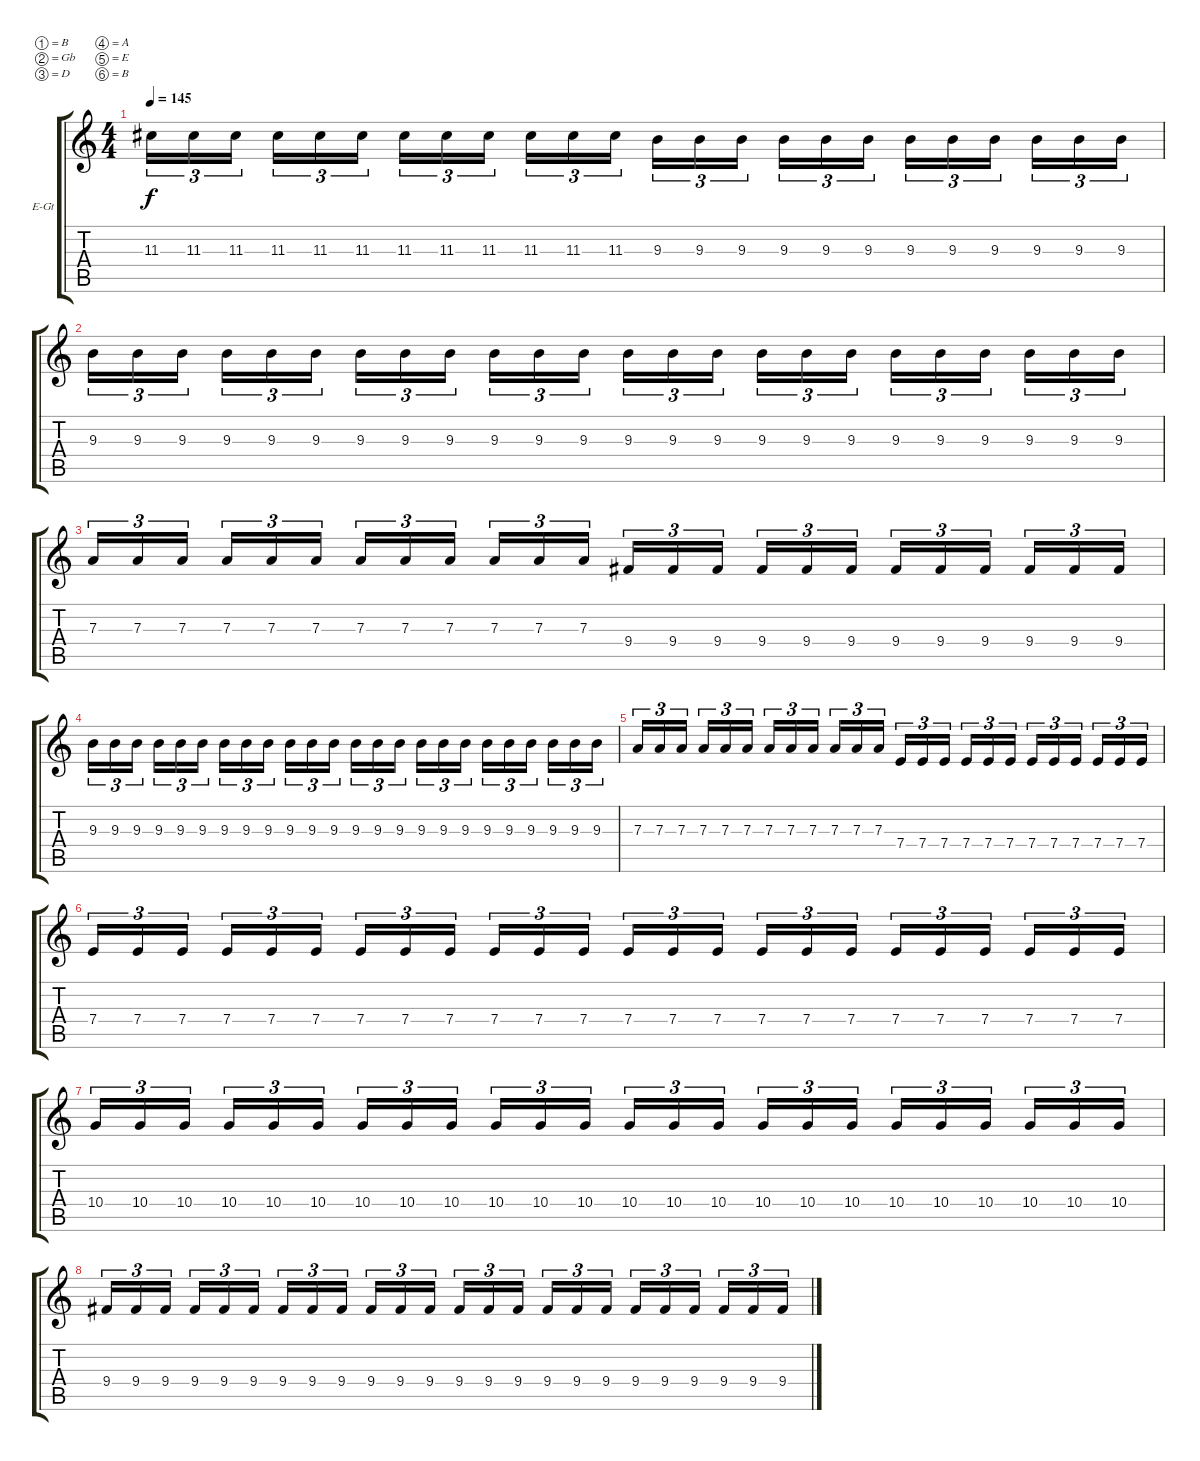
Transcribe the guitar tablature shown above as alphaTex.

\bracketExtendMode groupsimilarinstruments
\firstSystemTrackNameOrientation horizontal
\otherSystemsTrackNameOrientation horizontal
\track ("JOHAN SODERBERG" "E-Gt") {instrument distortionguitar}
\staff {score tabs}
\tuning (B3 Gb3 D3 A2 E2 B1)
\ts (4 4)
\tempo 145
\clef g2
\ks c
11.3.16{tu (3 2) dy f} 11.3.16{tu (3 2)} 11.3.16{tu (3 2)} 11.3.16{tu (3 2)} 11.3.16{tu (3 2)} 11.3.16{tu (3 2)} 11.3.16{tu (3 2)} 11.3.16{tu (3 2)} 11.3.16{tu (3 2)} 11.3.16{tu (3 2)} 11.3.16{tu (3 2)} 11.3.16{tu (3 2)} 9.3.16{tu (3 2)} 9.3.16{tu (3 2)} 9.3.16{tu (3 2)} 9.3.16{tu (3 2)} 9.3.16{tu (3 2)} 9.3.16{tu (3 2)} 9.3.16{tu (3 2)} 9.3.16{tu (3 2)} 9.3.16{tu (3 2)} 9.3.16{tu (3 2)} 9.3.16{tu (3 2)} 9.3.16{tu (3 2)} |
9.3.16{tu (3 2)} 9.3.16{tu (3 2)} 9.3.16{tu (3 2)} 9.3.16{tu (3 2)} 9.3.16{tu (3 2)} 9.3.16{tu (3 2)} 9.3.16{tu (3 2)} 9.3.16{tu (3 2)} 9.3.16{tu (3 2)} 9.3.16{tu (3 2)} 9.3.16{tu (3 2)} 9.3.16{tu (3 2)} 9.3.16{tu (3 2)} 9.3.16{tu (3 2)} 9.3.16{tu (3 2)} 9.3.16{tu (3 2)} 9.3.16{tu (3 2)} 9.3.16{tu (3 2)} 9.3.16{tu (3 2)} 9.3.16{tu (3 2)} 9.3.16{tu (3 2)} 9.3.16{tu (3 2)} 9.3.16{tu (3 2)} 9.3.16{tu (3 2)} |
7.3.16{tu (3 2)} 7.3.16{tu (3 2)} 7.3.16{tu (3 2)} 7.3.16{tu (3 2)} 7.3.16{tu (3 2)} 7.3.16{tu (3 2)} 7.3.16{tu (3 2)} 7.3.16{tu (3 2)} 7.3.16{tu (3 2)} 7.3.16{tu (3 2)} 7.3.16{tu (3 2)} 7.3.16{tu (3 2)} 9.4.16{tu (3 2)} 9.4.16{tu (3 2)} 9.4.16{tu (3 2)} 9.4.16{tu (3 2)} 9.4.16{tu (3 2)} 9.4.16{tu (3 2)} 9.4.16{tu (3 2)} 9.4.16{tu (3 2)} 9.4.16{tu (3 2)} 9.4.16{tu (3 2)} 9.4.16{tu (3 2)} 9.4.16{tu (3 2)} |
9.3.16{tu (3 2)} 9.3.16{tu (3 2)} 9.3.16{tu (3 2)} 9.3.16{tu (3 2)} 9.3.16{tu (3 2)} 9.3.16{tu (3 2)} 9.3.16{tu (3 2)} 9.3.16{tu (3 2)} 9.3.16{tu (3 2)} 9.3.16{tu (3 2)} 9.3.16{tu (3 2)} 9.3.16{tu (3 2)} 9.3.16{tu (3 2)} 9.3.16{tu (3 2)} 9.3.16{tu (3 2)} 9.3.16{tu (3 2)} 9.3.16{tu (3 2)} 9.3.16{tu (3 2)} 9.3.16{tu (3 2)} 9.3.16{tu (3 2)} 9.3.16{tu (3 2)} 9.3.16{tu (3 2)} 9.3.16{tu (3 2)} 9.3.16{tu (3 2)} |
7.3.16{tu (3 2)} 7.3.16{tu (3 2)} 7.3.16{tu (3 2)} 7.3.16{tu (3 2)} 7.3.16{tu (3 2)} 7.3.16{tu (3 2)} 7.3.16{tu (3 2)} 7.3.16{tu (3 2)} 7.3.16{tu (3 2)} 7.3.16{tu (3 2)} 7.3.16{tu (3 2)} 7.3.16{tu (3 2)} 7.4.16{tu (3 2)} 7.4.16{tu (3 2)} 7.4.16{tu (3 2)} 7.4.16{tu (3 2)} 7.4.16{tu (3 2)} 7.4.16{tu (3 2)} 7.4.16{tu (3 2)} 7.4.16{tu (3 2)} 7.4.16{tu (3 2)} 7.4.16{tu (3 2)} 7.4.16{tu (3 2)} 7.4.16{tu (3 2)} |
7.4.16{tu (3 2)} 7.4.16{tu (3 2)} 7.4.16{tu (3 2)} 7.4.16{tu (3 2)} 7.4.16{tu (3 2)} 7.4.16{tu (3 2)} 7.4.16{tu (3 2)} 7.4.16{tu (3 2)} 7.4.16{tu (3 2)} 7.4.16{tu (3 2)} 7.4.16{tu (3 2)} 7.4.16{tu (3 2)} 7.4.16{tu (3 2)} 7.4.16{tu (3 2)} 7.4.16{tu (3 2)} 7.4.16{tu (3 2)} 7.4.16{tu (3 2)} 7.4.16{tu (3 2)} 7.4.16{tu (3 2)} 7.4.16{tu (3 2)} 7.4.16{tu (3 2)} 7.4.16{tu (3 2)} 7.4.16{tu (3 2)} 7.4.16{tu (3 2)} |
10.4.16{tu (3 2)} 10.4.16{tu (3 2)} 10.4.16{tu (3 2)} 10.4.16{tu (3 2)} 10.4.16{tu (3 2)} 10.4.16{tu (3 2)} 10.4.16{tu (3 2)} 10.4.16{tu (3 2)} 10.4.16{tu (3 2)} 10.4.16{tu (3 2)} 10.4.16{tu (3 2)} 10.4.16{tu (3 2)} 10.4.16{tu (3 2)} 10.4.16{tu (3 2)} 10.4.16{tu (3 2)} 10.4.16{tu (3 2)} 10.4.16{tu (3 2)} 10.4.16{tu (3 2)} 10.4.16{tu (3 2)} 10.4.16{tu (3 2)} 10.4.16{tu (3 2)} 10.4.16{tu (3 2)} 10.4.16{tu (3 2)} 10.4.16{tu (3 2)} |
9.4.16{tu (3 2)} 9.4.16{tu (3 2)} 9.4.16{tu (3 2)} 9.4.16{tu (3 2)} 9.4.16{tu (3 2)} 9.4.16{tu (3 2)} 9.4.16{tu (3 2)} 9.4.16{tu (3 2)} 9.4.16{tu (3 2)} 9.4.16{tu (3 2)} 9.4.16{tu (3 2)} 9.4.16{tu (3 2)} 9.4.16{tu (3 2)} 9.4.16{tu (3 2)} 9.4.16{tu (3 2)} 9.4.16{tu (3 2)} 9.4.16{tu (3 2)} 9.4.16{tu (3 2)} 9.4.16{tu (3 2)} 9.4.16{tu (3 2)} 9.4.16{tu (3 2)} 9.4.16{tu (3 2)} 9.4.16{tu (3 2)} 9.4.16{tu (3 2)}
